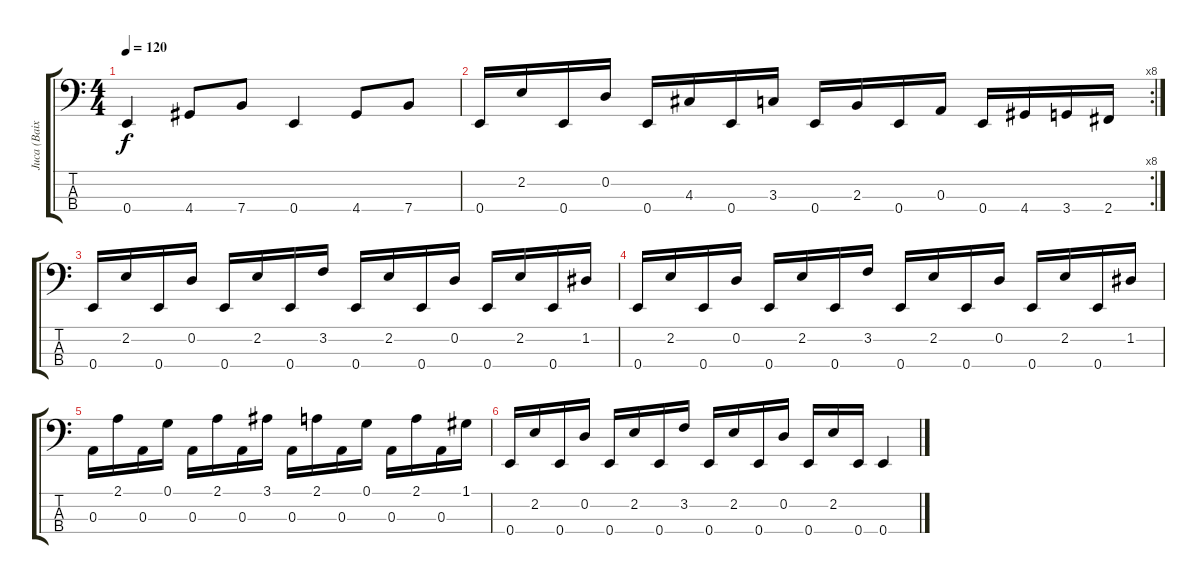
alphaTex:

\track ("Juca (Baixo)" "Juca (Baix") {instrument electricbassfinger}
\staff {score tabs}
\tuning (G2 D2 A1 E1) {hide}
\ts (4 4)
\tempo 120
\clef f4
\ks c
0.4.4{dy f} 4.4.8 7.4.8 0.4.4 4.4.8 7.4.8 |
\rc 8
0.4.16{instrument slapbass1} 2.2.16 0.4.16 0.2.16 0.4.16 4.3.16 0.4.16 3.3.16 0.4.16 2.3.16 0.4.16 0.3.16 0.4.16 4.4.16 3.4.16 2.4.16 |
0.4.16 2.2.16 0.4.16 0.2.16 0.4.16 2.2.16 0.4.16 3.2.16 0.4.16 2.2.16 0.4.16 0.2.16 0.4.16 2.2.16 0.4.16 1.2.16 |
0.4.16 2.2.16 0.4.16 0.2.16 0.4.16 2.2.16 0.4.16 3.2.16 0.4.16 2.2.16 0.4.16 0.2.16 0.4.16 2.2.16 0.4.16 1.2.16 |
0.3.16 2.1.16 0.3.16 0.1.16 0.3.16 2.1.16 0.3.16 3.1.16 0.3.16 2.1.16 0.3.16 0.1.16 0.3.16 2.1.16 0.3.16 1.1.16 |
0.4.16 2.2.16 0.4.16 0.2.16 0.4.16 2.2.16 0.4.16 3.2.16 0.4.16 2.2.16 0.4.16 0.2.16 0.4.16 2.2.16 0.4.16 0.4.4
